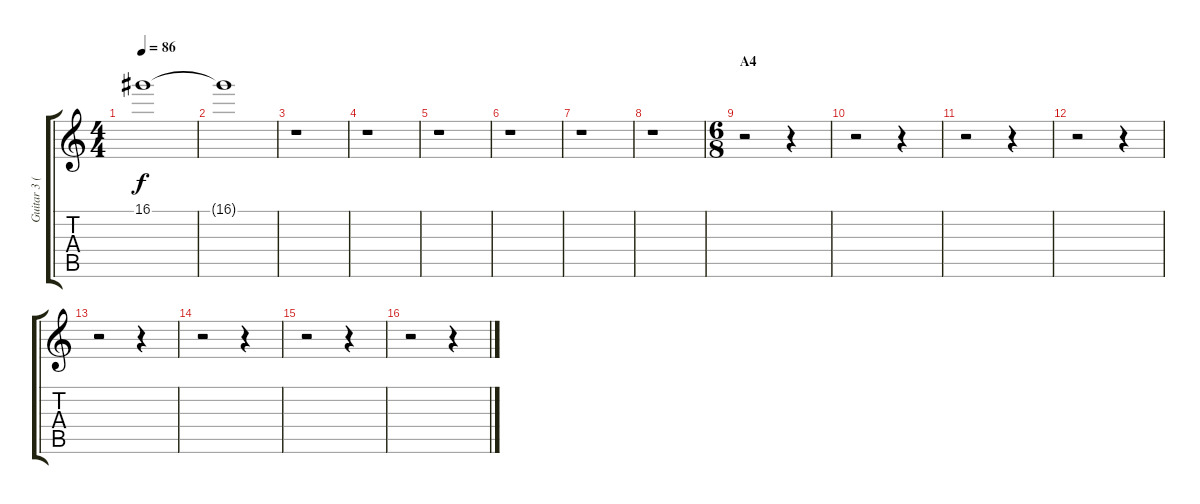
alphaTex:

\track ("Guitar 3 (Lead)" "Guitar 3 (") {instrument distortionguitar}
\staff {score tabs}
\tuning (E4 B3 G3 D3 A2 E2) {hide}
\ts (4 4)
\tempo 86
\clef g2
\ks c
16.1{t}.1{dy f} |
16.1{t}.1 |
r.1 |
r.1 |
r.1 |
r.1 |
r.1 |
r.1 |
\ts (6 8)
\section ("" "A4")
r.2 r.4 |
r.2 r.4 |
r.2 r.4 |
r.2 r.4 |
r.2 r.4 |
r.2 r.4 |
r.2 r.4 |
r.2 r.4
